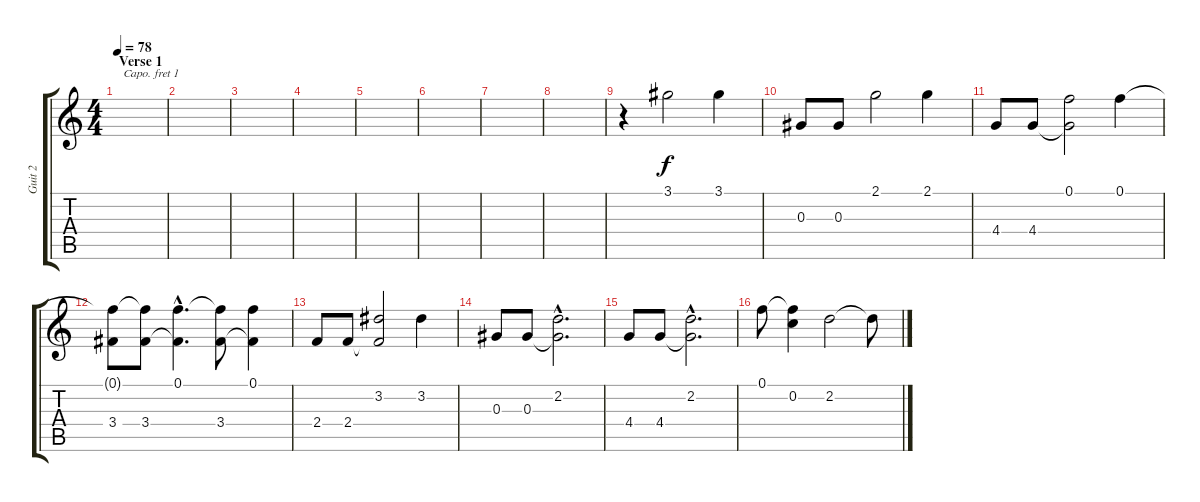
\track ("Guit 2" "Guit 2") {instrument electricguitarjazz}
\staff {score tabs}
\capo 1
\tuning (E4 B3 G3 D3 A2 E2) {hide}
\ts (4 4)
\section ("" "Verse 1")
\tempo 78
\clef g2
\ks c
|
|
|
|
|
|
|
|
\section ("" "")
r.4 3.1.2 3.1.4 |
0.3.8 0.3.8 2.1.2 2.1.4 |
4.4.8 4.4.8 (0.1 4.4{t}).2 0.1.4 |
(0.1{t} 3.4).8 (0.1{t} 3.4).8 (0.1{hac} 3.4{hac t}).4{d} (0.1{t} 3.4).8 (0.1 3.4{t}).4 |
2.4.8 2.4.8 (3.2 2.4{t}).2 3.2.4 |
0.3.8 0.3.8 (2.2{hac} 0.3{hac t}).2{d} |
4.4.8 4.4.8 (2.2{hac} 4.4{hac t}).2{d} |
0.1.8 (0.1{t} 0.2).4 2.2.2 2.2{t}.8
